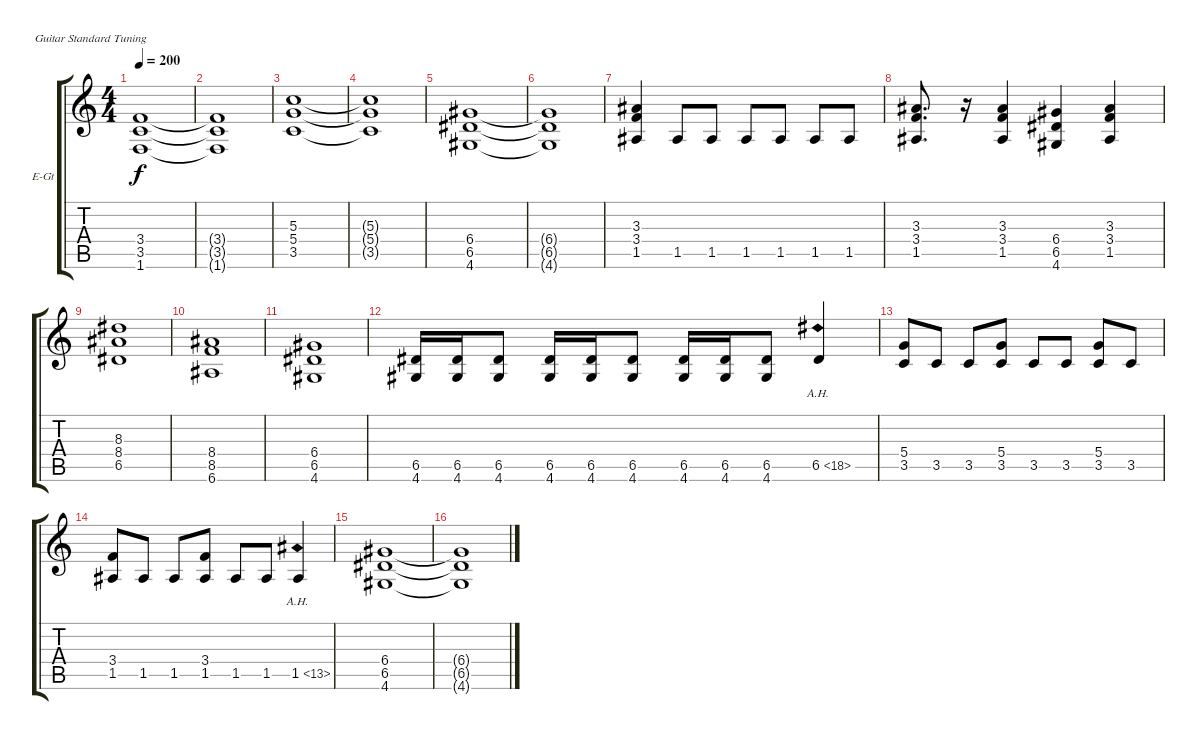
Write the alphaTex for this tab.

\bracketExtendMode groupsimilarinstruments
\firstSystemTrackNameOrientation horizontal
\otherSystemsTrackNameOrientation horizontal
\track ("Guitar 2" "E-Gt") {instrument distortionguitar}
\staff {score tabs}
\tuning (E4 B3 G3 D3 A2 E2)
\ts (4 4)
\section ("" "")
\tempo 200
\clef g2
\ks aminor
(3.4 3.5 1.6).1{dy f} |
(3.4{t} 3.5{t} 1.6{t}).1 |
(5.3 5.4 3.5).1 |
(5.3{t} 5.4{t} 3.5{t}).1 |
(6.4 6.5 4.6).1 |
(6.4{t} 6.5{t} 4.6{t}).1 |
(3.3 3.4 1.5).4 1.5.8 1.5.8 1.5.8 1.5.8 1.5.8 1.5.8 |
(3.3 3.4 1.5).8{d} r.16 (3.3 3.4 1.5).4 (6.4 6.5 4.6).4 (3.3 3.4 1.5).4 |
\section ("" "")
(8.3 8.4 6.5).1 |
(8.4 8.5 6.6).1 |
(6.4 6.5 4.6).1 |
(6.5 4.6).16 (6.5 4.6).16 (6.5 4.6).8 (6.5 4.6).16 (6.5 4.6).16 (6.5 4.6).8 (6.5 4.6).16 (6.5 4.6).16 (6.5 4.6).8 6.5{ah 12}.4 |
(5.4 3.5).8 3.5.8 3.5.8 (5.4 3.5).8 3.5.8 3.5.8 (5.4 3.5).8 3.5.8 |
(3.4 1.5).8 1.5.8 1.5.8 (3.4 1.5).8 1.5.8 1.5.8 1.5{ah 12}.4 |
(6.4 6.5 4.6).1 |
(6.4{t} 6.5{t} 4.6{t}).1
